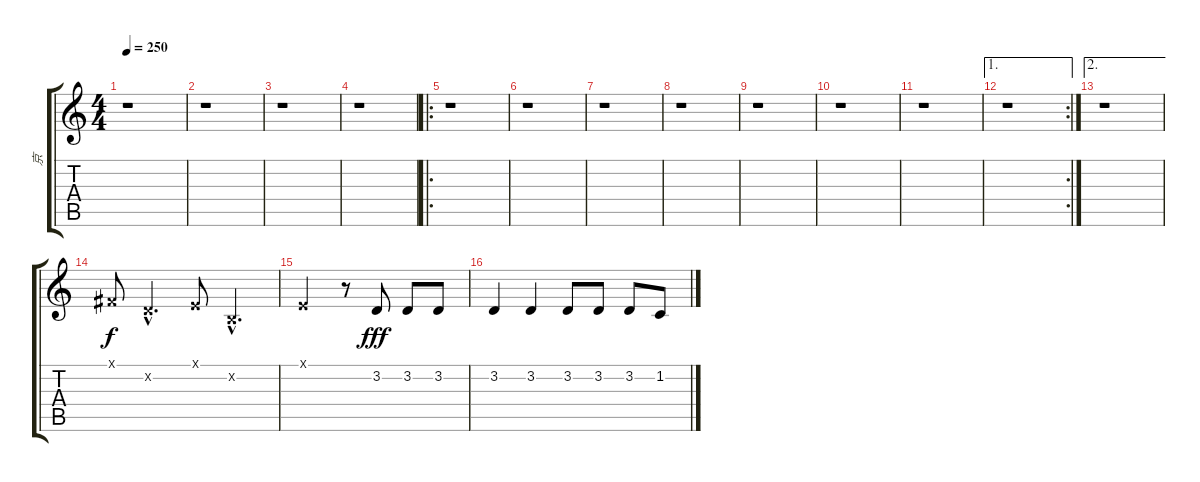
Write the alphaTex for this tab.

\track ("京" "京") {instrument harpsichord}
\staff {score tabs}
\tuning (E4 B3 G3 D3 A2 E2) {hide}
\ts (4 4)
\tempo 250
\clef g2
\ks c
r.1{dy f instrument harpsichord} |
r.1 |
r.1 |
r.1 |
\ro
r.1 |
r.1 |
r.1 |
r.1 |
r.1 |
r.1 |
r.1 |
\ae 1
\rc 2
r.1 |
\ae 2
r.1 |
2.1{x}.8 3.2{hac x}.4{d} 0.1{x}.8 0.2{hac x}.4{d} |
0.1{x}.2 r.8 3.2.8{dy fff} 3.2.8 3.2.8 |
3.2.4 3.2.4 3.2.8 3.2.8 3.2.8 1.2.8
